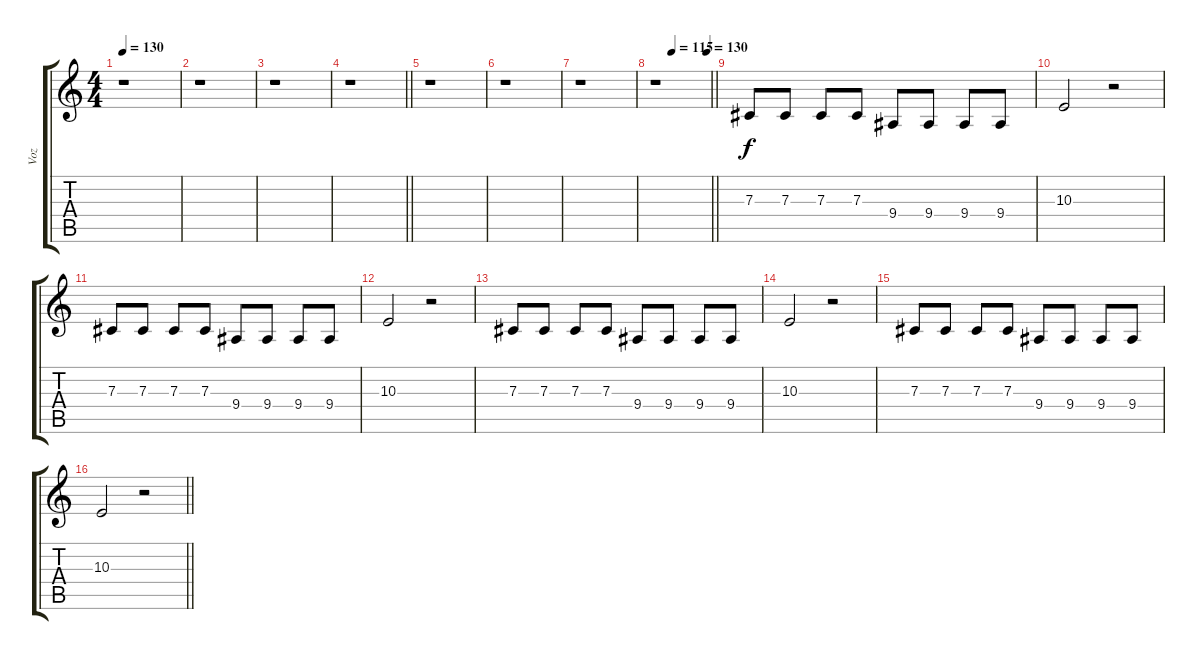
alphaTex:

\track ("Voz" "Voz") {instrument choiraahs}
\staff {score tabs}
\tuning (Eb4 Bb3 Gb3 Db3 Ab2 Eb2) {hide}
\ts (4 4)
\tempo 130
\clef g2
\ks c
r.1{dy f instrument choiraahs} |
r.1 |
r.1 |
\barLineRight lightlight
r.1 |
r.1 |
r.1 |
r.1 |
\tempo (115 0.3125)
\tempo (130 0.9375)
\barLineRight lightlight
r.1 |
7.3.8 7.3.8 7.3.8 7.3.8 9.4.8 9.4.8 9.4.8 9.4.8 |
10.3.2 r.2 |
7.3.8 7.3.8 7.3.8 7.3.8 9.4.8 9.4.8 9.4.8 9.4.8 |
10.3.2 r.2 |
7.3.8 7.3.8 7.3.8 7.3.8 9.4.8 9.4.8 9.4.8 9.4.8 |
10.3.2 r.2 |
7.3.8 7.3.8 7.3.8 7.3.8 9.4.8 9.4.8 9.4.8 9.4.8 |
\barLineRight lightlight
10.3.2 r.2
